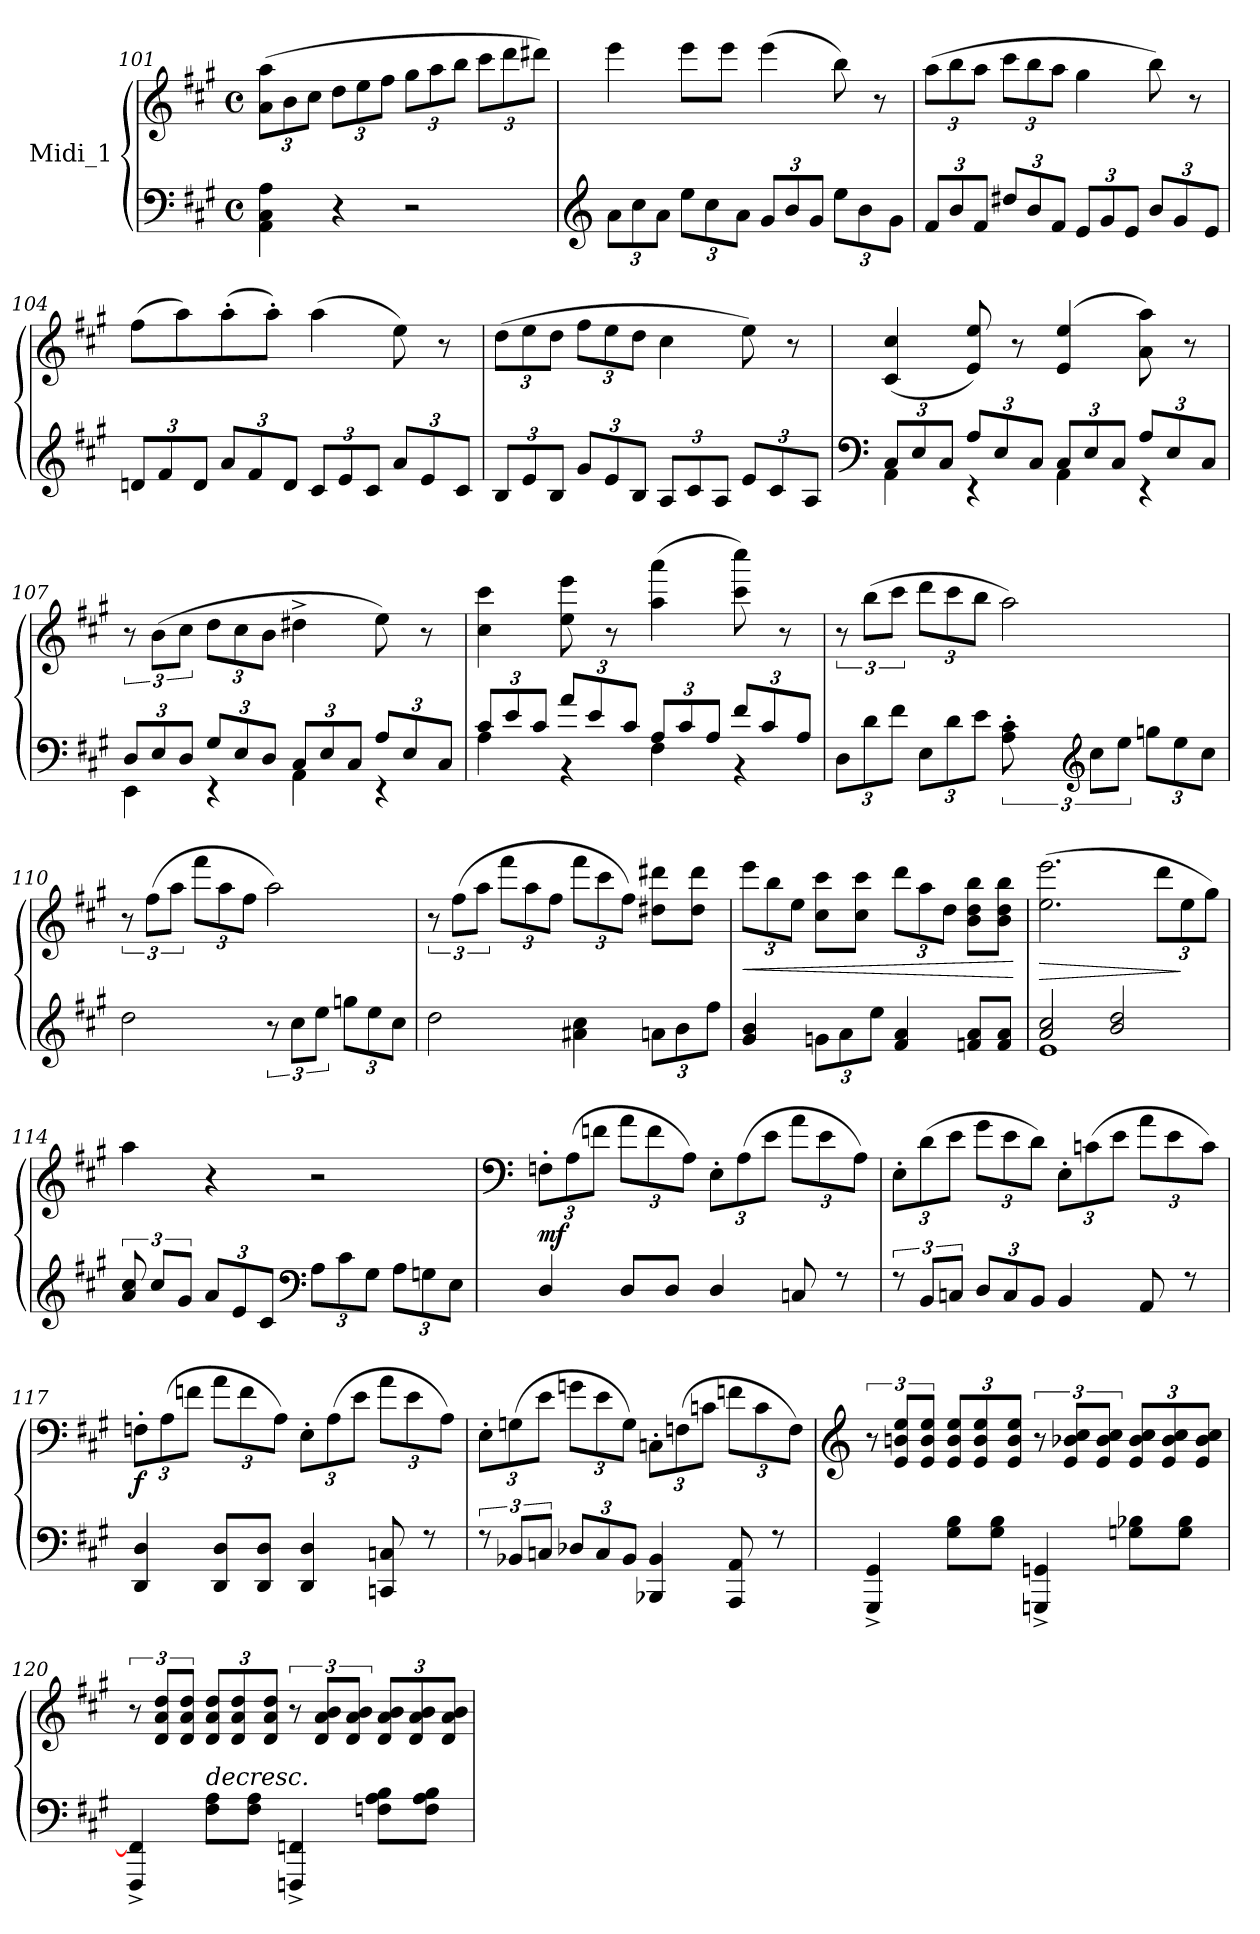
**kern	**kern	**dynam
*part1	*part1	*part1
*staff2	*staff1	*staff1/2
*I"Midi_1	*	*
!!LO:LB:g=z
*clefF4	*clefG2	*
*k[f#c#g#]	*k[f#c#g#]	*
*A:	*A:	*
*M4/4	*M4/4	*
*met(c)	*met(c)	*
*	*Xbrackettup	*
=101	=101	=101
*	*^	*
4AA\ 4C#\ 4A\	(>12a\ 12aa\L	2ryy	.
.	12b\	.	.
.	12cc#\J	.	.
4r	12dd\L	.	.
.	12ee\	.	.
.	12ff#\J	.	.
2r	12gg#\L	2ryy	.
.	12aa\	.	.
.	12bb\J	.	.
.	12ccc#\L	.	.
.	12ddd\	.	.
.	12ddd#X\J)	.	.
*	*v	*v	*
!!LO:LB:g=z
=102	=102	=102
*clefG2	*	*
*Xbrackettup	*	*
*	*MM85	*
12a\L	4eee\	.
12cc#\	.	.
12a\J	.	.
12ee\L	8eee\L	.
12cc#\	.	.
.	8eee\J	.
12a\J	.	.
12g#/L	(>4eee\	.
12b/	.	.
12g#/J	.	.
12ee\L	8bb\)	.
12b\	.	.
.	8r	.
12g#\J	.	.
=103	=103	=103
12f#/L	(>12aa\L	.
12b/	12bb\	.
12f#/J	12aa\J	.
12dd#X/L	12ccc#\L	.
12b/	12bb\	.
12f#/J	12aa\J	.
12e/L	4gg#\	.
12g#/	.	.
12e/J	.	.
12b/L	8bb\)	.
12g#/	.	.
.	8r	.
12e/J	.	.
=104	=104	=104
12dni/L	(>8ff#\L	.
12f#/	.	.
.	8aa\)	.
12d/J	.	.
12a/L	(>8aa'\	.
12f#/	.	.
.	8aa'\J)	.
12d/J	.	.
12c#/L	(>4aa\	.
12e/	.	.
12c#/J	.	.
12a/L	8ee\)	.
12e/	.	.
.	8r	.
12c#/J	.	.
!!LO:PB:g=z
=105	=105	=105
12B/L	(>12dd\L	.
12e/	12ee\	.
12B/J	12dd\J	.
12g#/L	12ff#\L	.
12e/	12ee\	.
12B/J	12dd\J	.
12A/L	4cc#\	.
12c#/	.	.
12A/J	.	.
12e/L	8ee\)	.
12c#/	.	.
.	8r	.
12A/J	.	.
!!LO:LB:g=z
=106	=106	=106
*clefF4	*	*
*	*MM85	*
*^	*	*
12C#/L	4AA\	(4c#/ 4cc#/	.
12E/	.	.	.
12C#/J	.	.	.
12A/L	4r	8e/ 8ee/)	.
12E/	.	.	.
.	.	8r	.
12C#/J	.	.	.
12C#/L	4AA\	(4e/ 4ee/	.
12E/	.	.	.
12C#/J	.	.	.
12A/L	4r	8a\ 8aa\)	.
12E/	.	.	.
.	.	8r	.
12C#/J	.	.	.
=107	=107	=107	=107
*	*	*brackettup	*
12D/L	4EE\	12r	.
12E/	.	(>12b\L	.
12D/J	.	12cc#\J	.
*	*	*Xbrackettup	*
12G#/L	4r	12dd\L	.
12E/	.	12cc#\	.
12D/J	.	12b\J	.
12C#/L	4AA\	4dd#X^\	.
12E/	.	.	.
12C#/J	.	.	.
12A/L	4r	8ee\)	.
12E/	.	.	.
.	.	8r	.
12C#/J	.	.	.
=108	=108	=108	=108
12c#/L	4A\	4cc#\ 4ccc#\	.
12e/	.	.	.
12c#/J	.	.	.
12a/L	4r	8ee\ 8eee\	.
12e/	.	.	.
.	.	8r	.
12c#/J	.	.	.
12A/L	4F#\	(>4aa\ 4aaa\	.
12c#/	.	.	.
12A/J	.	.	.
12f#/L	4r	8ccc#\ 8cccc#\)	.
12c#/	.	.	.
.	.	8r	.
12A/J	.	.	.
!!LO:LB:g=z
=109	=109	=109	=109
*	*	*brackettup	*
12D\L	2ryy	12r	.
12d\	.	(>12bb\L	.
12f#\J	.	12ccc#\J	.
*	*	*Xbrackettup	*
12E\L	.	12ddd\L	.
12d\	.	12ccc#\	.
12e\J	.	12bb\J	.
*brackettup	*	*	*
12A\' 12c#\'	12ryy	2aa\)	.
*clefG2	*	*	*
12cc#\L	6ryy	.	.
12ee\J	.	.	.
*Xbrackettup	*	*	*
12ggn\L	6ryy	.	.
12ee\	.	.	.
*	*brackettup	*	*
12cc#\J	12ryy	.	.
!!LO:LB:g=z
=110	=110	=110	=110
*	*	*brackettup	*
*	*	*MM85	*
2dd\	2ryy	12r	.
.	.	(>12ff#\L	.
.	.	12aa\J	.
*	*	*Xbrackettup	*
.	.	12fff#\L	.
.	.	12aa\	.
.	.	12ff#\J	.
12r	2ryy	2aa\)	.
12cc#\L	.	.	.
12ee\J	.	.	.
*Xbrackettup	*	*	*
12ggn\L	.	.	.
12ee\	.	.	.
12cc#\J	.	.	.
=111	=111	=111	=111
*	*	*brackettup	*
2dd\	2ryy	12r	.
.	.	(>12ff#\L	.
.	.	12aa\J	.
*	*	*Xbrackettup	*
.	.	12fff#\L	.
.	.	12aa\	.
.	.	12ff#\J	.
4a#X\ 4cc#\	2ryy	12fff#\L	.
.	.	12ccc#\	.
.	.	12ff#\J)	.
12an\L	.	8dd#X\ 8ddd#X\L	.
12b\	.	.	.
.	.	8dd#\ 8ddd#\J	.
12ff#\J	.	.	.
=112	=112	=112	=112
!	!	!	!LO:HP:b
4g#i/ 4b/	2ryy	12eee\L	<
.	.	12bb\	.
.	.	12ee\J	.
12gn\L	.	8cc#\ 8ccc#\L	.
12a\	.	.	.
.	.	8cc#\ 8ccc#\J	.
12ee\J	.	.	.
4f#/ 4a/	2ryy	12ddd\L	.
.	.	12aa\	.
.	.	12dd\J	.
8fn/ 8a/L	.	8b\ 8dd\ 8bb\L	.
8f/ 8a/J	.	8b\ 8dd\ 8bb\J	.
*v	*v	*	*
.	.	[
=113	=113	=113
*^	*	*
!	!	!	!LO:HP:b
2a/ 2cc#/	1e	(>2.ee\ 2.eee\	>
2b/ 2dd/	.	.	.
.	.	12ddd\L	.
.	.	12ee\	]
.	.	12gg#\J)	.
!!LO:LB:g=z
=114	=114	=114	=114
*brackettup	*	*	*
12a/ 12cc#/	2ryy	4aa\	.
12cc#/L	.	.	.
12g#/J	.	.	.
*Xbrackettup	*	*	*
12a/L	.	4r	.
12e/	.	.	.
12c#/J	.	.	.
*clefF4	*	*	*
12A\L	2ryy	2r	.
12c#\	.	.	.
12G#\J	.	.	.
12A\L	.	.	.
12Gn\	.	.	.
12E\J	.	.	.
!!LO:LB:g=z
=115	=115	=115	=115
*	*	*clefF4	*
*	*	*MM85	*
!	!	!	!LO:DY:b
4D/	1ryy	12Fn'\L	mf
.	.	(>12A\	.
.	.	12fn\J	.
8D/L	.	12a\L	.
.	.	12f\	.
8D/J	.	.	.
.	.	12A\J)	.
4D/	.	12E'\L	.
.	.	(>12A\	.
.	.	12e\J	.
8Cn/	.	12a\L	.
.	.	12e\	.
8r	.	.	.
.	.	12A\J)	.
=116	=116	=116	=116
*brackettup	*	*	*
12r	1ryy	12E'\L	.
12BB/L	.	(>12d\	.
12Cn/J	.	12e\J	.
*Xbrackettup	*	*	*
12D/L	.	12g#\L	.
12C/	.	12e\	.
12BB/J	.	12d\J)	.
4BB/	.	12E'\L	.
.	.	(>12cn\	.
.	.	12e\J	.
8AA/	.	12a\L	.
.	.	12e\	.
8r	.	.	.
.	.	12c\J)	.
=117	=117	=117	=117
!	!	!	!LO:DY:b
4DD/ 4D/	1ryy	12Fn'\L	f
.	.	(>12A\	.
.	.	12fn\J	.
8DD/ 8D/L	.	12a\L	.
.	.	12f\	.
8DD/ 8D/J	.	.	.
.	.	12A\J)	.
4DD/ 4D/	.	12E'\L	.
.	.	(>12A\	.
.	.	12e\J	.
8CCn/ 8Cn/	.	12a\L	.
.	.	12e\	.
8r	.	.	.
.	.	12A\J)	.
!!LO:LB:g=z
=118	=118	=118	=118
*brackettup	*	*	*
12r	1ryy	12E'\L	.
12BB-X/L	.	(>12Gn\	.
12Cn/J	.	12e\J	.
*Xbrackettup	*	*	*
12D-X/L	.	12gn\L	.
12C/	.	12e\	.
12BB-/J	.	12G\J)	.
4BBB-X/ 4BB-/	.	12Cn'\L	.
.	.	(>12Fn\	.
.	.	12cn\J	.
8AAA/ 8AA/	.	12fn\L	.
.	.	12c\	.
8r	.	.	.
.	.	12F\J)	.
!!LO:PB:g=z
=119	=119	=119	=119
*	*	*clefG2	*
*	*	*brackettup	*
*	*	*MM85	*
4GGG#i/^ 4GG#i/^	2ryy	12r	.
.	.	12e/ 12bni/ 12ee/L	.
.	.	12e/ 12b/ 12ee/J	.
*	*	*Xbrackettup	*
8G#\ 8B\L	.	12e/ 12b/ 12ee/L	.
.	.	12e/ 12b/ 12ee/	.
8G#\ 8B\J	.	.	.
.	.	12e/ 12b/ 12ee/J	.
*	*	*brackettup	*
4GGGn/^ 4GGn/^	2ryy	12r	.
.	.	12e/ 12b-X/ 12cc#i/L	.
.	.	12e/ 12b-/ 12cc#/J	.
*	*	*Xbrackettup	*
8Gn\ 8B-X\L	.	12e/ 12b-/ 12cc#/L	.
.	.	12e/ 12b-/ 12cc#/	.
8G\ 8B-\J	.	.	.
.	.	12e/ 12b-/ 12cc#/J	.
=120	=120	=120	=120
*	*	*brackettup	*
4FFF#/^ 4FF#/]^	2ryy	12r	.
.	.	12d/ 12a/ 12dd/L	.
.	.	12d/ 12a/ 12dd/J	.
*	*	*Xbrackettup	*
!LO:TX:a:i:t=decresc.	!	!	!
8F#\ 8A\L	.	12d/ 12a/ 12dd/L	.
.	.	12d/ 12a/ 12dd/	.
8F#\ 8A\J	.	.	.
.	.	12d/ 12a/ 12dd/J	.
*	*	*brackettup	*
4FFFn/^ 4FFn/^	3.ryy	12r	.
.	.	12d/ 12a/ 12b/L	.
.	.	12d/ 12a/ 12b/J	.
*	*	*Xbrackettup	*
8Fn\ 8A\ 8B\L	.	12d/ 12a/ 12b/L	.
.	.	12d/ 12a/ 12b/	.
8F\ 8A\ 8B\J	.	.	.
.	.	12d/ 12a/ 12b/J	.
*v	*v	*	*
=	=	=
*-	*-	*-
